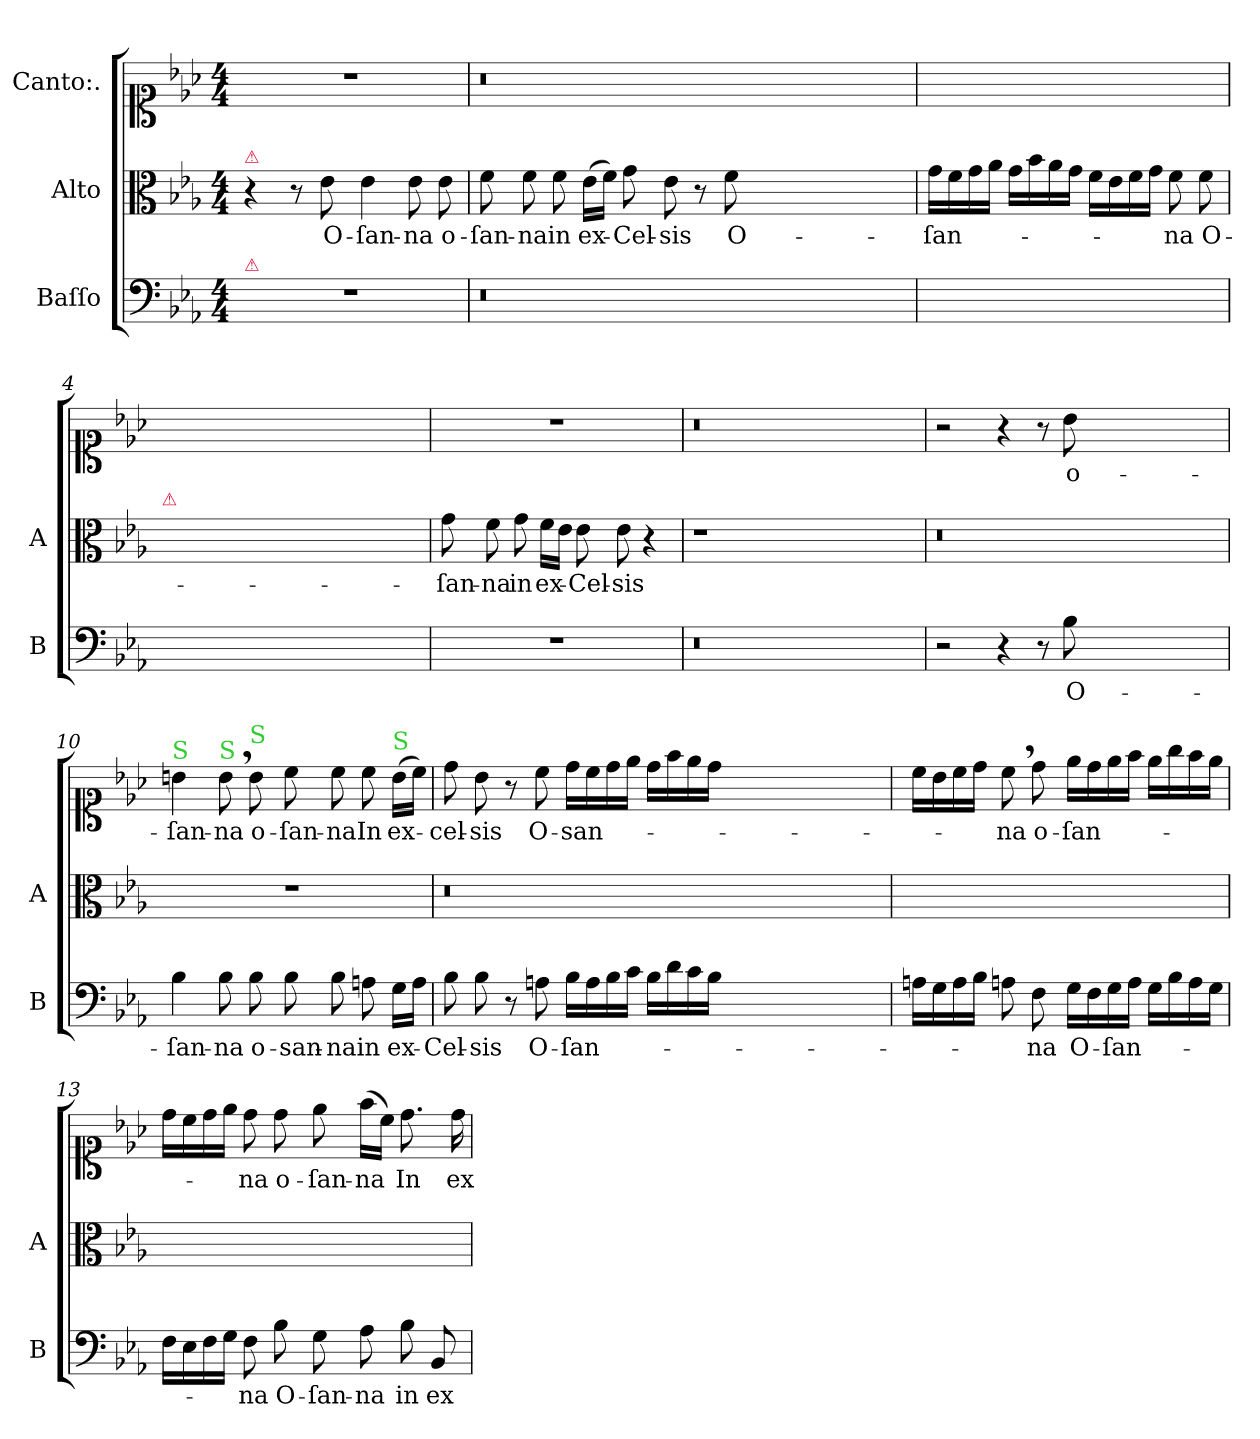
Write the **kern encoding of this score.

**kern	**text	**kern	**text	**kern	**text
*part3	*part3	*part2	*part2	*part1	*part1
*staff3	*staff3	*staff2	*staff2	*staff1	*staff1
*I"Baſſo	*	*I"Alto	*	*I"Canto:.	*
*I'B	*	*I'A	*	*	*
*clefF4	*	*clefC3	*	*clefC1	*
*k[b-e-a-]	*	*k[b-e-a-]	*	*k[b-e-a-]	*
*E-:	*	*E-:	*	*E-:	*
*M4/4	*	*M4/4	*	*M4/4	*
=1	=1	=1	=1	=1	=1
!	!	!LO:TX:a:color=crimson:t=⚠	!	!	!
!LO:TX:a:color=crimson:t=⚠	!	!	!	!	!
1r	.	4r	.	1r	.
.	.	8r	.	.	.
.	.	8e-\	O-	.	.
.	.	4e-\	-ſan-	.	.
.	.	8e-\	-na	.	.
.	.	8e-\	o-	.	.
=2	=2	=2	=2	=2	=2
0.r	.	8f\	-ſan-	0.r	.
.	.	8f\	-na	.	.
.	.	8f\	in	.	.
.	.	(16e-\LL	ex-	.	.
.	.	16f\JJ)	.	.	.
.	.	8g\	-Cel-	.	.
.	.	8e-\	-sis	.	.
.	.	8r	.	.	.
.	.	8f\	O-	.	.
.	.	0ryy	.	.	.
=3	=3	=3	=3	=3	=3
1ryy	.	16g\LL	-ſan-	1ryy	.
.	.	16f\	.	.	.
.	.	16g\	.	.	.
.	.	16a-\JJ	.	.	.
.	.	16g\LL	.	.	.
.	.	16b-\	.	.	.
.	.	16a-\	.	.	.
.	.	16g\JJ	.	.	.
.	.	16f\LL	.	.	.
.	.	16e-\	.	.	.
.	.	16f\	.	.	.
.	.	16g\JJ	.	.	.
.	.	8f\	-na	.	.
.	.	8f\	O-	.	.
=4	=4	=4	=4	=4	=4
!	!	!LO:TX:a:color=crimson:t=⚠	!	!	!
1ryy	.	16g\LLyy	-ſan-	1ryy	.
.	.	16f\yy	.	.	.
.	.	16g\yy	.	.	.
.	.	16a-\JJyy	.	.	.
.	.	16g\LLyy	.	.	.
.	.	16b-\yy	.	.	.
.	.	16a-\yy	.	.	.
.	.	16g\JJyy	.	.	.
.	.	16f\LLyy	.	.	.
.	.	16e-\yy	.	.	.
.	.	16f\yy	.	.	.
.	.	16g\JJyy	.	.	.
.	.	8f\yy	-na	.	.
.	.	8f\yy	O	.	.
=5	=5	=5	=5	=5	=5
1r	.	8g\	-ſan-	1r	.
.	.	8f\	-na	.	.
.	.	8g\	in	.	.
.	.	16f\LL	ex-	.	.
.	.	16e-\JJ	.	.	.
.	.	8e-\	-Cel-	.	.
.	.	8e-\	-sis	.	.
.	.	4r	.	.	.
=6	=6	=6	=6	=6	=6
0.r	.	1r	.	0.r	.
.	.	0ryy	.	.	.
=9	=9	=9	=9	=9	=9
2r	.	0.r	.	2r	.
4r	.	.	.	4r	.
8r	.	.	.	8r	.
8B-\	O-	.	.	8b-\	o-
0ryy	.	.	.	0ryy	.
=10	=10	=10	=10	=10	=10
!	!	!	!	!LO:TX:a:color=limegreen:t=S	!
4B-\	-ſan-	1r	.	4bn\	-ſan-
!	!	!	!	!LO:TX:a:color=limegreen:t=S	!
8B-\	-na	.	.	8b,<\	-na
!	!	!	!	!LO:TX:a:color=limegreen:t=S	!
8B-\	o-	.	.	8b\	o-
8B-\	-san-	.	.	8cc\	-ſan-
8B-\	-na	.	.	8cc\	-na
8An\	in	.	.	8cc\	In
!	!	!	!	!LO:TX:a:color=limegreen:t=S	!
16G\LL	ex-	.	.	(16b\LL	ex-
16A\JJ	.	.	.	16cc\JJ)	.
=11	=11	=11	=11	=11	=11
8B-\	-Cel-	0.r	.	8dd\	-cel-
8B-\	-sis	.	.	8b-\	-sis
8r	.	.	.	8r	.
8An\	O-	.	.	8cc\	O-
16B-\LL	-ſan-	.	.	16dd\LL	-san-
16A\	.	.	.	16cc\	.
16B-\	.	.	.	16dd\	.
16c\JJ	.	.	.	16ee-\JJ	.
16B-\LL	.	.	.	16dd\LL	.
16d\	.	.	.	16ff\	.
16c\	.	.	.	16ee-\	.
16B-\JJ	.	.	.	16dd\JJ	.
0ryy	.	.	.	0ryy	.
=12	=12	=12	=12	=12	=12
16An\LL	.	1ryy	.	16cc\LL	.
16G\	.	.	.	16b-\	.
16A\	.	.	.	16cc\	.
16B-\JJ	.	.	.	16dd\JJ	.
8An\	.	.	.	8cc,<\	-na
8F\	-na	.	.	8dd\	o-
16G\LL	O-	.	.	16ee-\LL	-ſan-
16F\	.	.	.	16dd\	.
16G\	-ſan-	.	.	16ee-\	.
16A\JJ	.	.	.	16ff\JJ	.
16G\LL	.	.	.	16ee-\LL	.
16B-\	.	.	.	16gg\	.
16A\	.	.	.	16ff\	.
16G\JJ	.	.	.	16ee-\JJ	.
=13	=13	=13	=13	=13	=13
16F\LL	.	1ryy	.	16dd\LL	.
16E-\	.	.	.	16cc\	.
16F\	.	.	.	16dd\	.
16G\JJ	.	.	.	16ee-\JJ	.
8F\	-na	.	.	8dd\	-na
8B-\	O-	.	.	8dd\	o-
8G\	-ſan-	.	.	8ee-\	-ſan-
8A-\	-na	.	.	(16ff\LL	-na
.	.	.	.	16cc\JJ)	.
8B-\	in	.	.	8.dd\	In
8BB-/	ex-	.	.	.	.
.	.	.	.	16dd\	ex-
=	=	=	=	=	=
*-	*-	*-	*-	*-	*-
